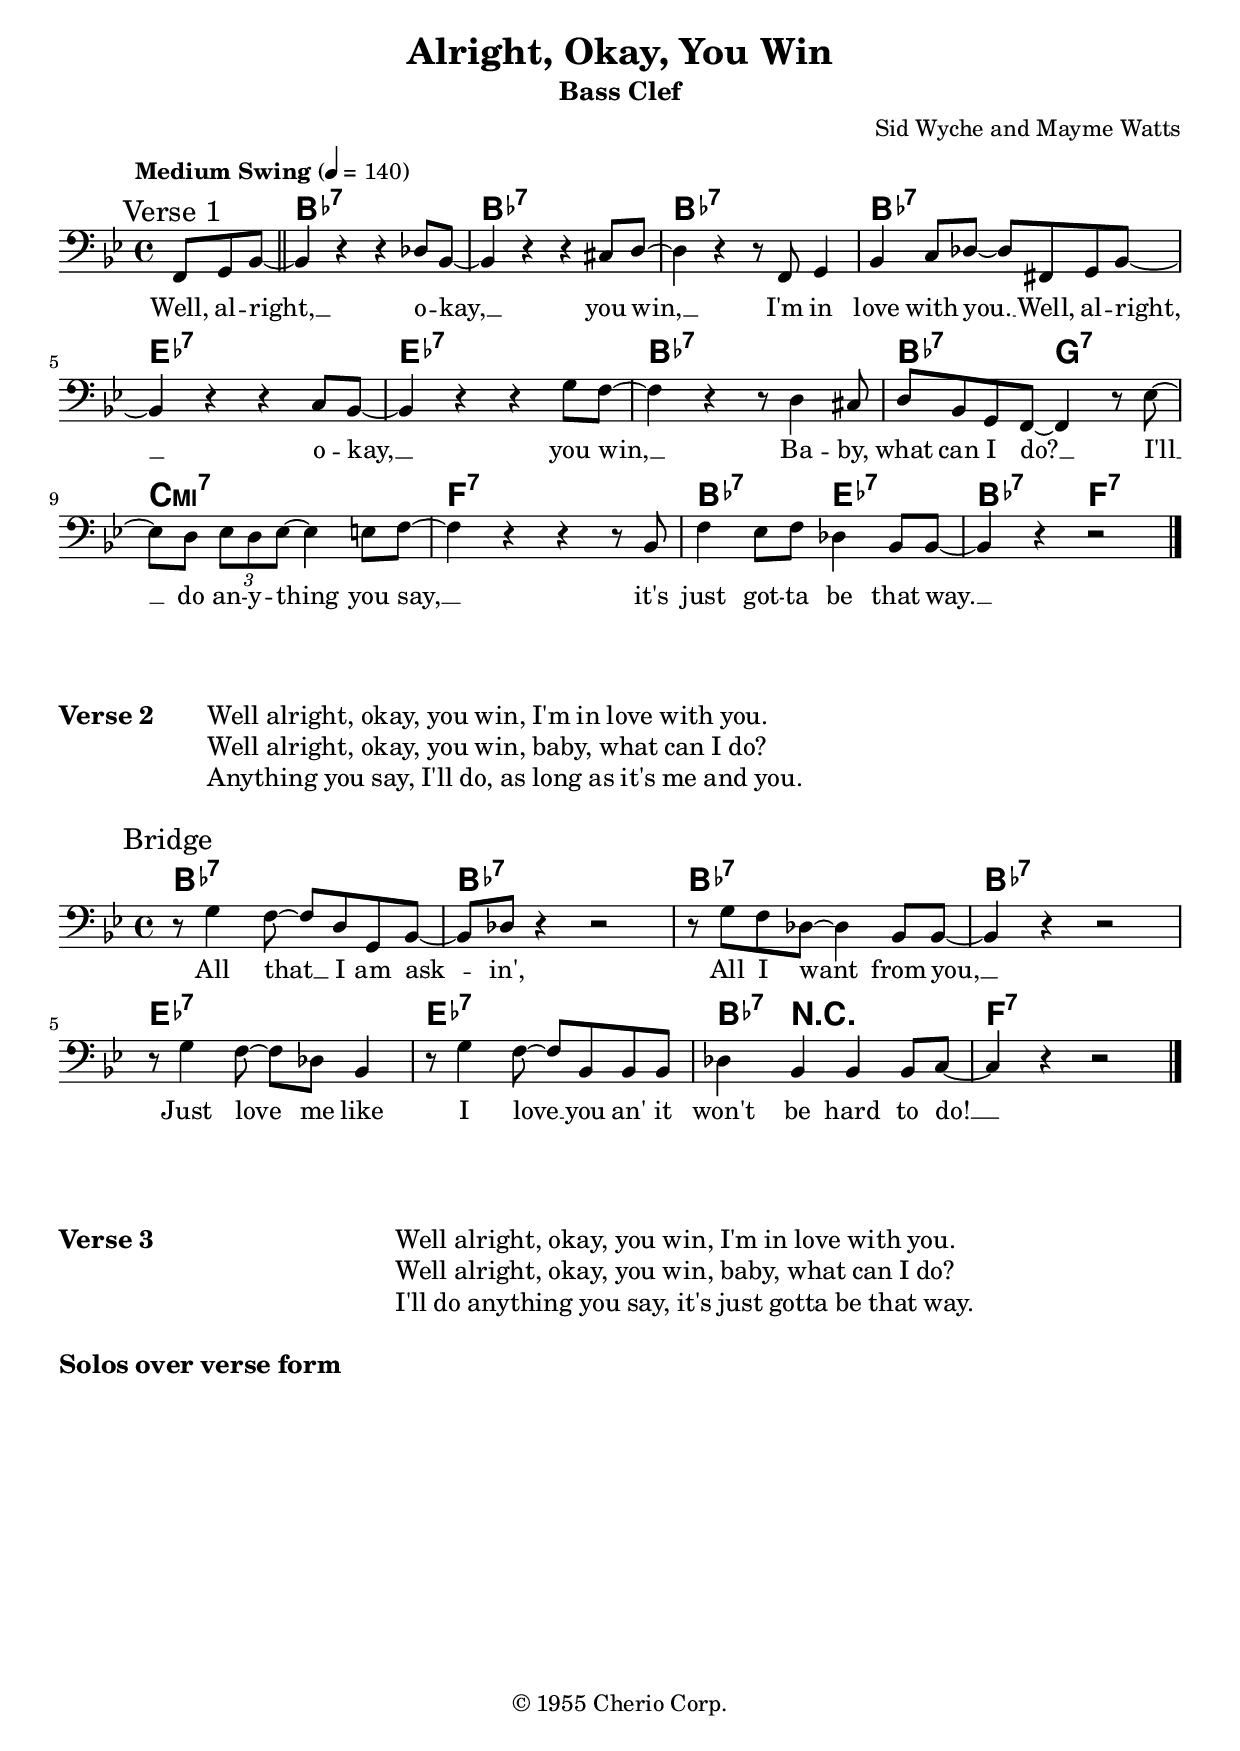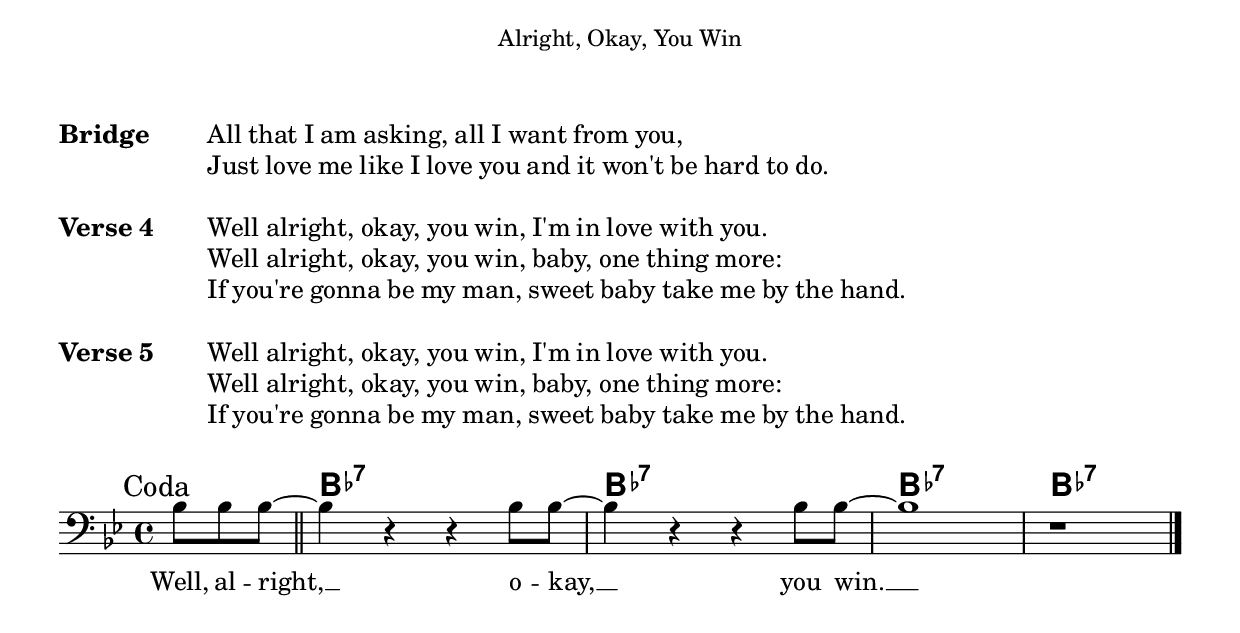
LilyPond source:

\version "2.24.0"

\include "english.ly"

instrument = "Bass Clef"
whatKey = bf,,,
whatClef = "bass"

%% -*- Mode: LilyPond -*-

\include "lead-sheets.ily"

\header {
  title = "Alright, Okay, You Win"
  subtitle = \instrument
  poet = ""
  composer = "Sid Wyche and Mayme Watts"
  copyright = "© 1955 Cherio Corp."
}

refrainLyrics = \lyricmode {
  Well, al -- right, __ o -- kay, __ you win, __
  I'm in love with you. __
  Well, al -- right, __ o -- kay, __ you win, __
  Ba -- by, what can I do? __
  I'll __ do an -- y -- thing you say, __
  it's just got -- ta be that way. __
}

refrainChords = \chordmode {
  s4.
  
  ef1:7 ef1:7 ef1:7 ef1:7
  af1:7 af1:7 ef1:7 ef2:7 c2:7
  f1:m7 bf1:7 ef2:7 af2:7
  
  ef2:7 bf2:7
}

refrainKey = ef

refrainMelody = \relative f' {
  \time 4/4
  \key \refrainKey \major
  \clef \whatClef
  \tempo "Medium Swing" 4 = 140
  
  \mark \markup{ "Verse 1" }

  \partial 4. bf8 c8 ef8~ |
  \bar "||"

  ef4 r4 r4 gf8 ef8~ | ef4 r4 r4 fs8 g8~ | g4 r4 r8 bf,8 c4 |
  \bar "|"
  ef4 f8 gf8~ gf8 b,8 c8 ef8~ |
  \break
  ef4 r4 r4 f8 ef8~ | ef4 r4 r4 c'8 bf8~ | bf4 r4 r8 g4 fs8 | g8 ef8 c8 bf8~ bf4 r8 af'8~ |
  \break
  af8 g8 \tuplet 3/2 { af8 g8 af8~ } af4 a8 bf8~ |
  bf4 r4 r4 r8 ef,8 | bf'4 af8 bf8 gf4 ef8 ef8~ |    
  ef4 r4 r2 |
  
  \bar "|."
}

bridgeLyrics = \lyricmode {
  All that __ I am ask -- in',
  All I want from you, __
  Just love me like I love __ you
  an' it won't be hard to do! __
}

bridgeChords = \chordmode {
  ef1:7 ef1:7 ef1:7 ef1:7
  af1:7 af1:7 ef4:7 r2. bf1:7
}

bridgeKey = ef

bridgeMelody = \relative f''' {
  \time 4/4
  \key \bridgeKey \major
  \clef \whatClef

  \mark \markup{ "Bridge" }
  
  r8 c4 bf8~ bf8 g8 c,8 ef8~ | ef8 gf8 r4 r2 | r8 c8 bf8 gf8~ gf4 ef8 ef8~ | ef4 r4 r2 |
  \break
  r8 c'4 bf8~ bf8 gf8 ef4 | r8 c'4 bf8~ bf8 ef,8 ef8 ef8 | gf4 ef4 ef4 ef8 f8~ | f4 r4 r2 |
  
  \bar "|."
}

codaLyrics = \lyricmode {
  Well, al -- right, __ o -- kay, __ you win. __
}

codaChords = \chordmode {
  s4.
  
  ef1:7 ef1:7 ef1:7 ef1:7
}

codaKey = ef

codaMelody = \relative f''' {
  \time 4/4
  \key \codaKey \major
  \clef \whatClef
  
  \mark \markup{ "Coda" }

  \partial 4. ef8 ef8 ef8~ |
  \bar "||"

  ef4 r4 r4 ef8 ef8~ | ef4 r4 r4 ef8 ef8~ | ef1 | r1 |
  \bar "|."
}

\include "paper.ily"

\include "refrain.ily"


\markup {
  \column 
  \bold
  {
   \vspace #2
   \line { \large { Verse 2 } }
   }
  \column
  {
    \hspace #4
    }
  \column 
  {
   \vspace #2
   \line { \large { Well alright, okay, you win, I'm in love with you. } }
   \line { \large { Well alright, okay, you win, baby, what can I do? } }
   \line { \large { Anything you say, I'll do, as long as it's me and you. } }
   \vspace #1
   }
}

%% -*- Mode: LilyPond -*-

\score {
  <<
    { \context ChordNames 
      {
      \override ChordName.font-size = #+3
      \override ChordName.font-series = #'bold
      \set chordChanges = ##f
     \transpose \bridgeKey \whatKey {
       \bridgeChords
	}
      }
      }
    \new Staff {
      \context Voice = "voiceMelody" { 
	\noDoubleAccidentalMusic \transpose \bridgeKey \whatKey {
	  \bridgeMelody
	  }
	}
    }
    \new Lyrics \lyricsto "voiceMelody"
    {
      \bridgeLyrics
    }
  >>
  \layout { ragged-bottom = ##t ragged-right = ##f }
}


\markup {
  \column 
  \bold
  {
   \vspace #2
   \line { \large { Verse 3 } }
    \vspace #3
   \line { \large { Solos over verse form } }
   }
  \column
  {
    \hspace #4
    }
  \column 
  {
   \vspace #2
   \line { \large { Well alright, okay, you win, I'm in love with you. } }
   \line { \large { Well alright, okay, you win, baby, what can I do? } }
   \line { \large { I'll do anything you say, it's just gotta be that way. } }
   }
}

\pageBreak

\markup {
  \column 
  \bold
  {
   \vspace #2
   \line { \large { Bridge } }
   \vspace #2
   \line { \large { Verse 4 } }
   \vspace #3
   \line { \large { Verse 5 } }
   }
  \column
  {
    \hspace #4
    }
  \column 
  {
   \vspace #2
   \line { \large { All that I am asking, all I want from you, } }
   \line { \large { Just love me like I love you and it won't be hard to do. } }
   \vspace #1
   \line { \large { Well alright, okay, you win, I'm in love with you. } }
   \line { \large { Well alright, okay, you win, baby, one thing more: } }
   \line { \large { If you're gonna be my man, sweet baby take me by the hand. } }
   \vspace #1
   \line { \large { Well alright, okay, you win, I'm in love with you. } }
   \line { \large { Well alright, okay, you win, baby, one thing more: } }
   \line { \large { If you're gonna be my man, sweet baby take me by the hand. } }
   \vspace #1
   }
}

\include "coda.ily"

